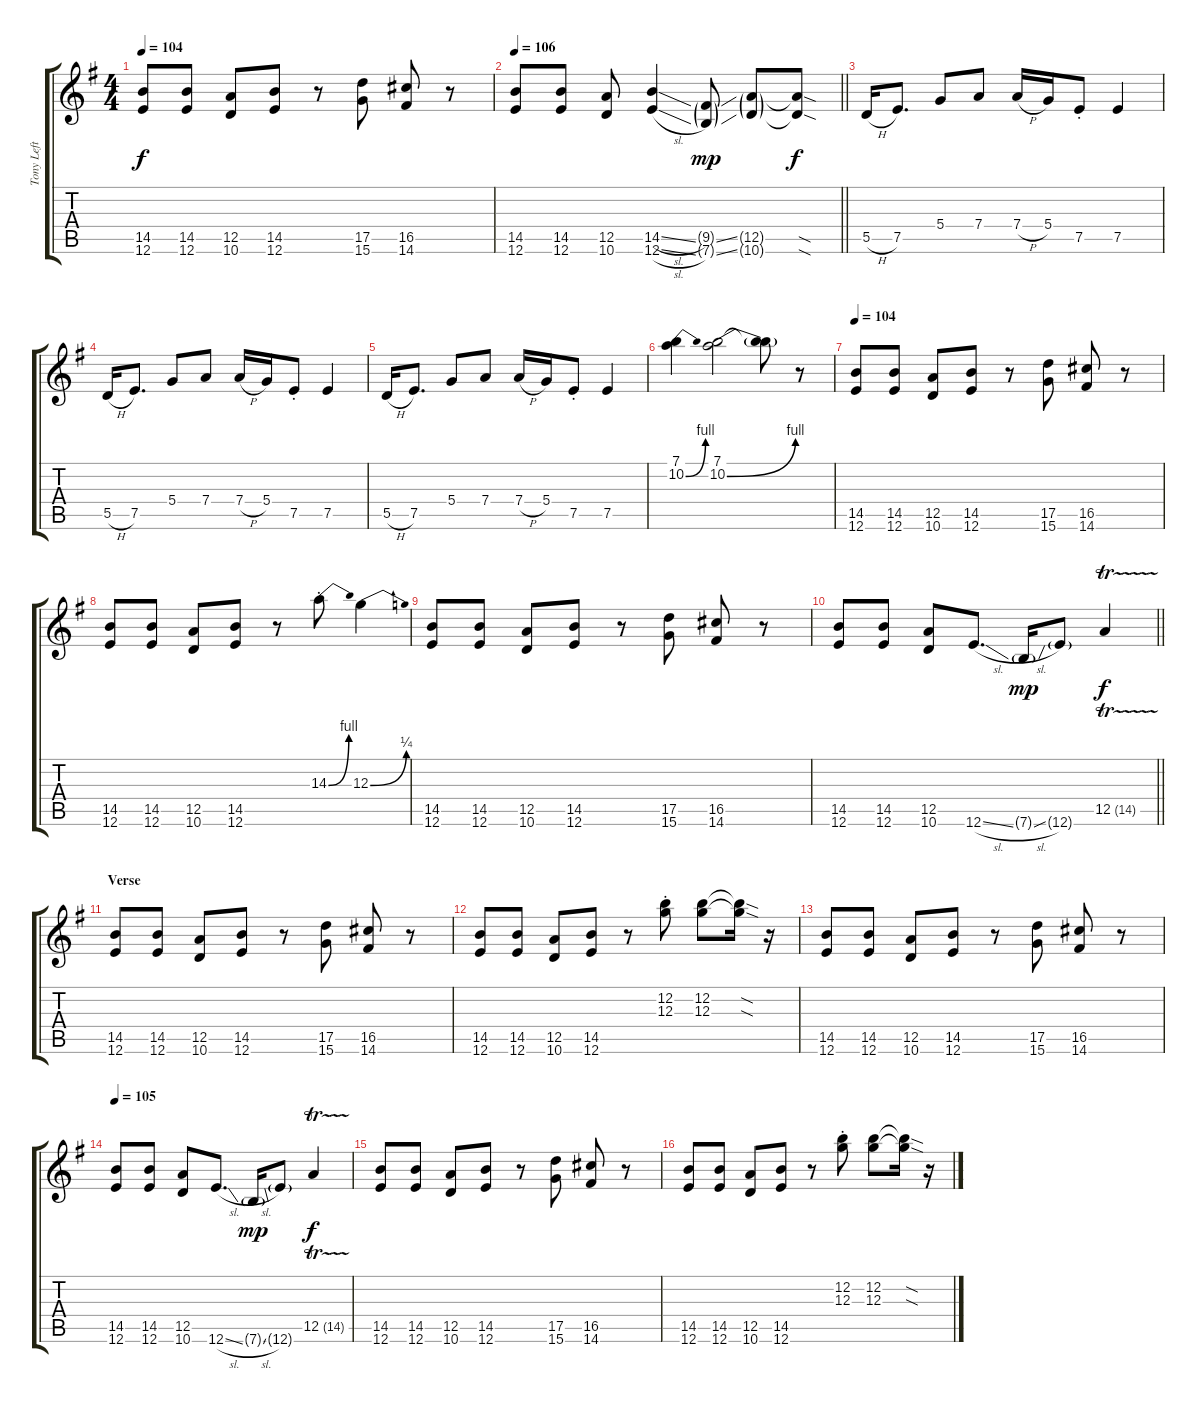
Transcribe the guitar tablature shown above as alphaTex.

\track ("Tony Left channel" "Tony Left ") {instrument distortionguitar}
\staff {score tabs}
\tuning (E4 B3 G3 D3 A2 E2) {hide}
\ts (4 4)
\tempo 104
\clef g2
\ks eminor
(14.5 12.6).8{dy f} (14.5 12.6).8 (12.5 10.6).8 (14.5 12.6).8 r.8 (17.5 15.6).8 (16.5 14.6).8 r.8 |
\tempo 106
\barLineRight lightlight
(14.5 12.6).8 (14.5 12.6).8 (12.5 10.6).8 (14.5{sl} 12.6{sl}).4 (9.5{ss g} 7.6{ss g}).8{dy mp} (12.5{g} 10.6{g}).8 (12.5{sod t} 10.6{sod t}).8{dy f} |
\section ("" "")
5.5{h}.16 7.5.8{d} 5.4.8 7.4.8 7.4{h}.16 5.4.16 7.5{st}.8 7.5.4 |
5.5{h}.16 7.5.8{d} 5.4.8 7.4.8 7.4{h}.16 5.4.16 7.5{st}.8 7.5.4 |
5.5{h}.16 7.5.8{d} 5.4.8 7.4.8 7.4{h}.16 5.4.16 7.5{st}.8 7.5.4 |
(7.1 10.2{be (bend 0 0 60 4)}).4 (7.1 10.2{be (bend 0 0 60 4)}).2 (7.1{t} 10.2{t}).8 r.8 |
\tempo 104
(14.5 12.6).8 (14.5 12.6).8 (12.5 10.6).8 (14.5 12.6).8 r.8 (17.5 15.6).8 (16.5 14.6).8 r.8 |
(14.5 12.6).8 (14.5 12.6).8 (12.5 10.6).8 (14.5 12.6).8 r.8 14.3{be (bend 0 0 60 4) st}.8 12.3{be (bend 0 0 60 1)}.4 |
(14.5 12.6).8 (14.5 12.6).8 (12.5 10.6).8 (14.5 12.6).8 r.8 (17.5 15.6).8 (16.5 14.6).8 r.8 |
\barLineRight lightlight
(14.5 12.6).8 (14.5 12.6).8 (12.5 10.6).8 12.6{sl}.8{d} 7.6{sl g}.16{dy mp} 12.6{g}.8 12.5{tr (14 32)}.4{dy f} |
\section ("" "Verse")
(14.5 12.6).8 (14.5 12.6).8 (12.5 10.6).8 (14.5 12.6).8 r.8 (17.5 15.6).8 (16.5 14.6).8 r.8 |
(14.5 12.6).8 (14.5 12.6).8 (12.5 10.6).8 (14.5 12.6).8 r.8 (12.2{st} 12.3{st}).8 (12.2 12.3).8 (12.2{sod t} 12.3{sod t}).16 r.16 |
(14.5 12.6).8 (14.5 12.6).8 (12.5 10.6).8 (14.5 12.6).8 r.8 (17.5 15.6).8 (16.5 14.6).8 r.8 |
\tempo 105
(14.5 12.6).8 (14.5 12.6).8 (12.5 10.6).8 12.6{sl}.8{d} 7.6{sl g}.16{dy mp} 12.6{g}.8 12.5{tr (14 32)}.4{dy f} |
(14.5 12.6).8 (14.5 12.6).8 (12.5 10.6).8 (14.5 12.6).8 r.8 (17.5 15.6).8 (16.5 14.6).8 r.8 |
(14.5 12.6).8 (14.5 12.6).8 (12.5 10.6).8 (14.5 12.6).8 r.8 (12.2{st} 12.3{st}).8 (12.2 12.3).8 (12.2{sod t} 12.3{sod t}).16 r.16
